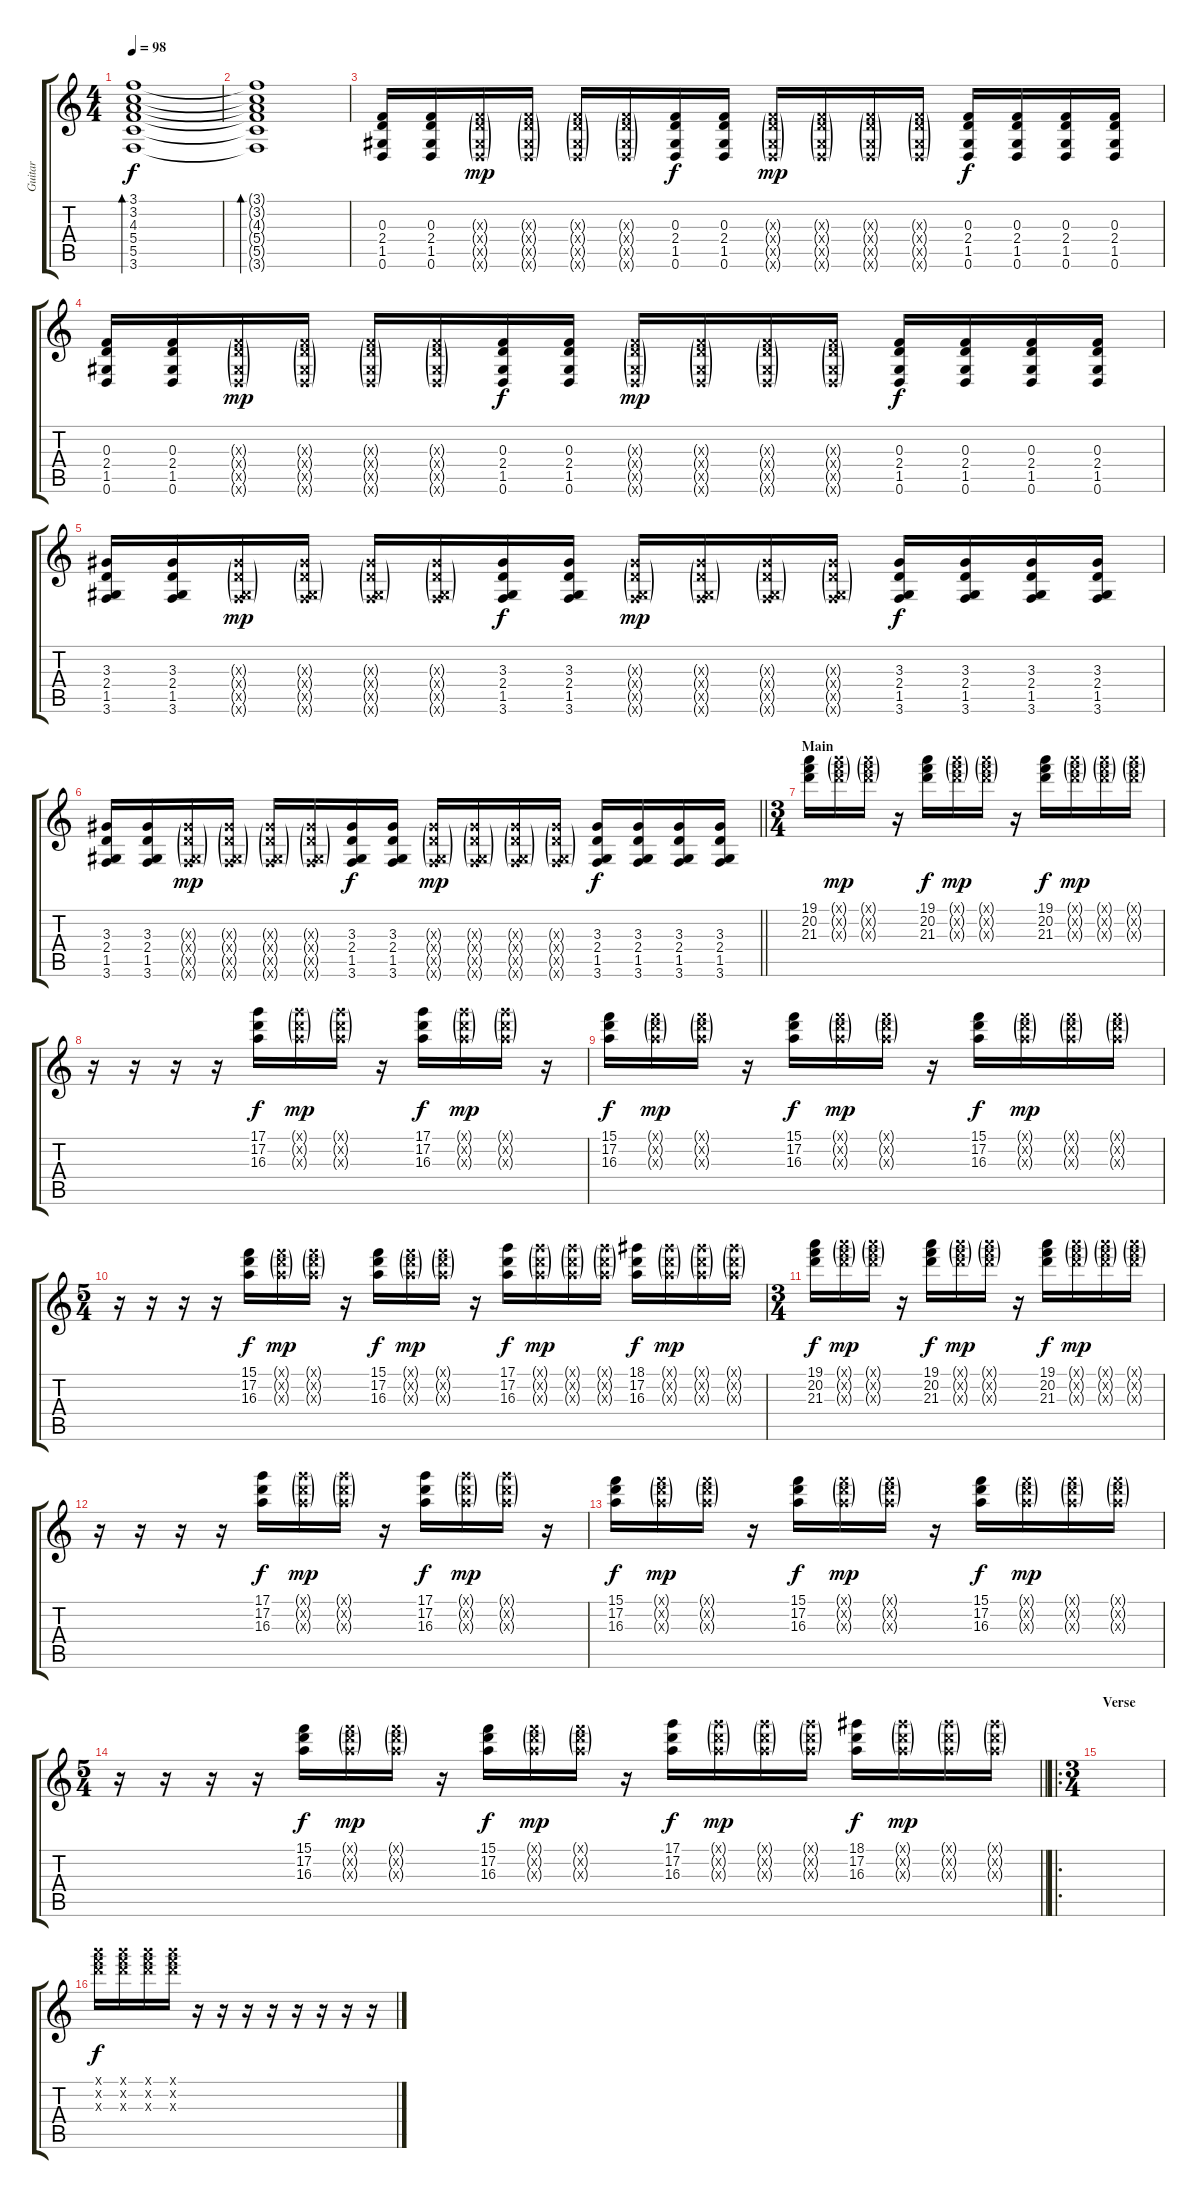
\track ("Guitar" "Guitar") {instrument electricguitarclean}
\staff {score tabs}
\tuning (D4 A3 F3 C3 G2 D2) {hide}
\ts (4 4)
\tempo 98
\clef g2
\ks c
(3.1 3.2 4.3 5.4 5.5 3.6).1{bd 240 dy f} |
(3.1{t} 3.2{t} 4.3{t} 5.4{t} 5.5{t} 3.6{t}).1{bd 240} |
(0.3 2.4 1.5 0.6).16 (0.3 2.4 1.5 0.6).16 (0.3{g x} 2.4{g x} 1.5{g x} 0.6{g x}).16{dy mp} (0.3{g x} 2.4{g x} 1.5{g x} 0.6{g x}).16 (0.3{g x} 2.4{g x} 1.5{g x} 0.6{g x}).16 (0.3{g x} 2.4{g x} 1.5{g x} 0.6{g x}).16 (0.3 2.4 1.5 0.6).16{dy f} (0.3 2.4 1.5 0.6).16 (0.3{g x} 2.4{g x} 1.5{g x} 0.6{g x}).16{dy mp} (0.3{g x} 2.4{g x} 1.5{g x} 0.6{g x}).16 (0.3{g x} 2.4{g x} 1.5{g x} 0.6{g x}).16 (0.3{g x} 2.4{g x} 1.5{g x} 0.6{g x}).16 (0.3 2.4 1.5 0.6).16{dy f} (0.3 2.4 1.5 0.6).16 (0.3 2.4 1.5 0.6).16 (0.3 2.4 1.5 0.6).16 |
(0.3 2.4 1.5 0.6).16 (0.3 2.4 1.5 0.6).16 (0.3{g x} 2.4{g x} 1.5{g x} 0.6{g x}).16{dy mp} (0.3{g x} 2.4{g x} 1.5{g x} 0.6{g x}).16 (0.3{g x} 2.4{g x} 1.5{g x} 0.6{g x}).16 (0.3{g x} 2.4{g x} 1.5{g x} 0.6{g x}).16 (0.3 2.4 1.5 0.6).16{dy f} (0.3 2.4 1.5 0.6).16 (0.3{g x} 2.4{g x} 1.5{g x} 0.6{g x}).16{dy mp} (0.3{g x} 2.4{g x} 1.5{g x} 0.6{g x}).16 (0.3{g x} 2.4{g x} 1.5{g x} 0.6{g x}).16 (0.3{g x} 2.4{g x} 1.5{g x} 0.6{g x}).16 (0.3 2.4 1.5 0.6).16{dy f} (0.3 2.4 1.5 0.6).16 (0.3 2.4 1.5 0.6).16 (0.3 2.4 1.5 0.6).16 |
(3.3 2.4 1.5 3.6).16 (3.3 2.4 1.5 3.6).16 (3.3{g x} 2.4{g x} 1.5{g x} 3.6{g x}).16{dy mp} (3.3{g x} 2.4{g x} 1.5{g x} 3.6{g x}).16 (3.3{g x} 2.4{g x} 1.5{g x} 3.6{g x}).16 (3.3{g x} 2.4{g x} 1.5{g x} 3.6{g x}).16 (3.3 2.4 1.5 3.6).16{dy f} (3.3 2.4 1.5 3.6).16 (3.3{g x} 2.4{g x} 1.5{g x} 3.6{g x}).16{dy mp} (3.3{g x} 2.4{g x} 1.5{g x} 3.6{g x}).16 (3.3{g x} 2.4{g x} 1.5{g x} 3.6{g x}).16 (3.3{g x} 2.4{g x} 1.5{g x} 3.6{g x}).16 (3.3 2.4 1.5 3.6).16{dy f} (3.3 2.4 1.5 3.6).16 (3.3 2.4 1.5 3.6).16 (3.3 2.4 1.5 3.6).16 |
\barLineRight lightlight
(3.3 2.4 1.5 3.6).16 (3.3 2.4 1.5 3.6).16 (3.3{g x} 2.4{g x} 1.5{g x} 3.6{g x}).16{dy mp} (3.3{g x} 2.4{g x} 1.5{g x} 3.6{g x}).16 (3.3{g x} 2.4{g x} 1.5{g x} 3.6{g x}).16 (3.3{g x} 2.4{g x} 1.5{g x} 3.6{g x}).16 (3.3 2.4 1.5 3.6).16{dy f} (3.3 2.4 1.5 3.6).16 (3.3{g x} 2.4{g x} 1.5{g x} 3.6{g x}).16{dy mp} (3.3{g x} 2.4{g x} 1.5{g x} 3.6{g x}).16 (3.3{g x} 2.4{g x} 1.5{g x} 3.6{g x}).16 (3.3{g x} 2.4{g x} 1.5{g x} 3.6{g x}).16 (3.3 2.4 1.5 3.6).16{dy f} (3.3 2.4 1.5 3.6).16 (3.3 2.4 1.5 3.6).16 (3.3 2.4 1.5 3.6).16 |
\ts (3 4)
\section ("" "Main")
(19.1 20.2 21.3).16 (19.1{g x} 20.2{g x} 21.3{g x}).16{dy mp} (19.1{g x} 20.2{g x} 21.3{g x}).16 r.16 (19.1 20.2 21.3).16{dy f} (19.1{g x} 20.2{g x} 21.3{g x}).16{dy mp} (19.1{g x} 20.2{g x} 21.3{g x}).16 r.16 (19.1 20.2 21.3).16{dy f} (19.1{g x} 20.2{g x} 21.3{g x}).16{dy mp} (19.1{g x} 20.2{g x} 21.3{g x}).16 (19.1{g x} 20.2{g x} 21.3{g x}).16 |
r.16 r.16 r.16 r.16 (17.1 17.2 16.3).16{dy f} (17.1{g x} 17.2{g x} 16.3{g x}).16{dy mp} (17.1{g x} 17.2{g x} 16.3{g x}).16 r.16 (17.1 17.2 16.3).16{dy f} (17.1{g x} 17.2{g x} 16.3{g x}).16{dy mp} (17.1{g x} 17.2{g x} 16.3{g x}).16 r.16 |
(15.1 17.2 16.3).16{dy f} (15.1{g x} 17.2{g x} 16.3{g x}).16{dy mp} (15.1{g x} 17.2{g x} 16.3{g x}).16 r.16 (15.1 17.2 16.3).16{dy f} (15.1{g x} 17.2{g x} 16.3{g x}).16{dy mp} (15.1{g x} 17.2{g x} 16.3{g x}).16 r.16 (15.1 17.2 16.3).16{dy f} (15.1{g x} 17.2{g x} 16.3{g x}).16{dy mp} (15.1{g x} 17.2{g x} 16.3{g x}).16 (15.1{g x} 17.2{g x} 16.3{g x}).16 |
\ts (5 4)
r.16 r.16 r.16 r.16 (15.1 17.2 16.3).16{dy f} (15.1{g x} 17.2{g x} 16.3{g x}).16{dy mp} (15.1{g x} 17.2{g x} 16.3{g x}).16 r.16 (15.1 17.2 16.3).16{dy f} (15.1{g x} 17.2{g x} 16.3{g x}).16{dy mp} (15.1{g x} 17.2{g x} 16.3{g x}).16 r.16 (17.1 17.2 16.3).16{dy f} (17.1{g x} 17.2{g x} 16.3{g x}).16{dy mp} (17.1{g x} 17.2{g x} 16.3{g x}).16 (17.1{g x} 17.2{g x} 16.3{g x}).16 (18.1 17.2 16.3).16{dy f} (18.1{g x} 17.2{g x} 16.3{g x}).16{dy mp} (18.1{g x} 17.2{g x} 16.3{g x}).16 (18.1{g x} 17.2{g x} 16.3{g x}).16 |
\ts (3 4)
(19.1 20.2 21.3).16{dy f} (19.1{g x} 20.2{g x} 21.3{g x}).16{dy mp} (19.1{g x} 20.2{g x} 21.3{g x}).16 r.16 (19.1 20.2 21.3).16{dy f} (19.1{g x} 20.2{g x} 21.3{g x}).16{dy mp} (19.1{g x} 20.2{g x} 21.3{g x}).16 r.16 (19.1 20.2 21.3).16{dy f} (19.1{g x} 20.2{g x} 21.3{g x}).16{dy mp} (19.1{g x} 20.2{g x} 21.3{g x}).16 (19.1{g x} 20.2{g x} 21.3{g x}).16 |
r.16 r.16 r.16 r.16 (17.1 17.2 16.3).16{dy f} (17.1{g x} 17.2{g x} 16.3{g x}).16{dy mp} (17.1{g x} 17.2{g x} 16.3{g x}).16 r.16 (17.1 17.2 16.3).16{dy f} (17.1{g x} 17.2{g x} 16.3{g x}).16{dy mp} (17.1{g x} 17.2{g x} 16.3{g x}).16 r.16 |
(15.1 17.2 16.3).16{dy f} (15.1{g x} 17.2{g x} 16.3{g x}).16{dy mp} (15.1{g x} 17.2{g x} 16.3{g x}).16 r.16 (15.1 17.2 16.3).16{dy f} (15.1{g x} 17.2{g x} 16.3{g x}).16{dy mp} (15.1{g x} 17.2{g x} 16.3{g x}).16 r.16 (15.1 17.2 16.3).16{dy f} (15.1{g x} 17.2{g x} 16.3{g x}).16{dy mp} (15.1{g x} 17.2{g x} 16.3{g x}).16 (15.1{g x} 17.2{g x} 16.3{g x}).16 |
\ts (5 4)
\barLineRight lightlight
r.16 r.16 r.16 r.16 (15.1 17.2 16.3).16{dy f} (15.1{g x} 17.2{g x} 16.3{g x}).16{dy mp} (15.1{g x} 17.2{g x} 16.3{g x}).16 r.16 (15.1 17.2 16.3).16{dy f} (15.1{g x} 17.2{g x} 16.3{g x}).16{dy mp} (15.1{g x} 17.2{g x} 16.3{g x}).16 r.16 (17.1 17.2 16.3).16{dy f} (17.1{g x} 17.2{g x} 16.3{g x}).16{dy mp} (17.1{g x} 17.2{g x} 16.3{g x}).16 (17.1{g x} 17.2{g x} 16.3{g x}).16 (18.1 17.2 16.3).16{dy f} (18.1{g x} 17.2{g x} 16.3{g x}).16{dy mp} (18.1{g x} 17.2{g x} 16.3{g x}).16 (18.1{g x} 17.2{g x} 16.3{g x}).16 |
\ro
\ts (3 4)
\section ("" "Verse")
|
(19.1{x} 20.2{x} 21.3{x}).16{dy f} (19.1{x} 20.2{x} 21.3{x}).16 (19.1{x} 20.2{x} 21.3{x}).16 (19.1{x} 20.2{x} 21.3{x}).16 r.16 r.16 r.16 r.16 r.16 r.16 r.16 r.16
